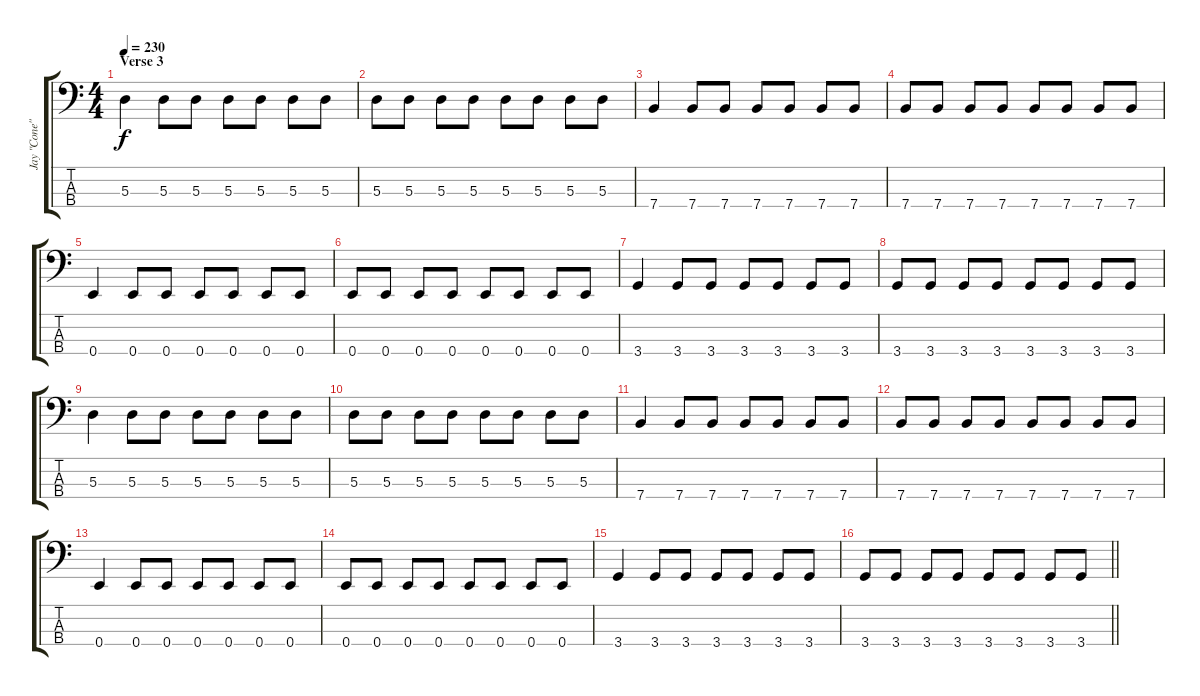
\track ("Jay \"Cone\" - Bass" "Jay \"Cone\"") {instrument electricbassfinger}
\staff {score tabs}
\tuning (G2 D2 A1 E1) {hide}
\ts (4 4)
\section ("" "Verse 3")
\tempo 230
\clef f4
\ks c
5.3.4{dy f volume 10} 5.3.8 5.3.8 5.3.8 5.3.8 5.3.8 5.3.8 |
5.3.8 5.3.8 5.3.8 5.3.8 5.3.8 5.3.8 5.3.8 5.3.8 |
7.4.4 7.4.8 7.4.8 7.4.8 7.4.8 7.4.8 7.4.8 |
7.4.8 7.4.8 7.4.8 7.4.8 7.4.8 7.4.8 7.4.8 7.4.8 |
0.4.4 0.4.8 0.4.8 0.4.8 0.4.8 0.4.8 0.4.8 |
0.4.8 0.4.8 0.4.8 0.4.8 0.4.8 0.4.8 0.4.8 0.4.8 |
3.4.4 3.4.8 3.4.8 3.4.8 3.4.8 3.4.8 3.4.8 |
3.4.8 3.4.8 3.4.8 3.4.8 3.4.8 3.4.8 3.4.8 3.4.8 |
5.3.4 5.3.8 5.3.8 5.3.8 5.3.8 5.3.8 5.3.8 |
5.3.8 5.3.8 5.3.8 5.3.8 5.3.8 5.3.8 5.3.8 5.3.8 |
7.4.4 7.4.8 7.4.8 7.4.8 7.4.8 7.4.8 7.4.8 |
7.4.8 7.4.8 7.4.8 7.4.8 7.4.8 7.4.8 7.4.8 7.4.8 |
0.4.4 0.4.8 0.4.8 0.4.8 0.4.8 0.4.8 0.4.8 |
0.4.8 0.4.8 0.4.8 0.4.8 0.4.8 0.4.8 0.4.8 0.4.8 |
3.4.4 3.4.8 3.4.8 3.4.8 3.4.8 3.4.8 3.4.8 |
\barLineRight lightlight
3.4.8 3.4.8 3.4.8 3.4.8 3.4.8 3.4.8 3.4.8 3.4.8
